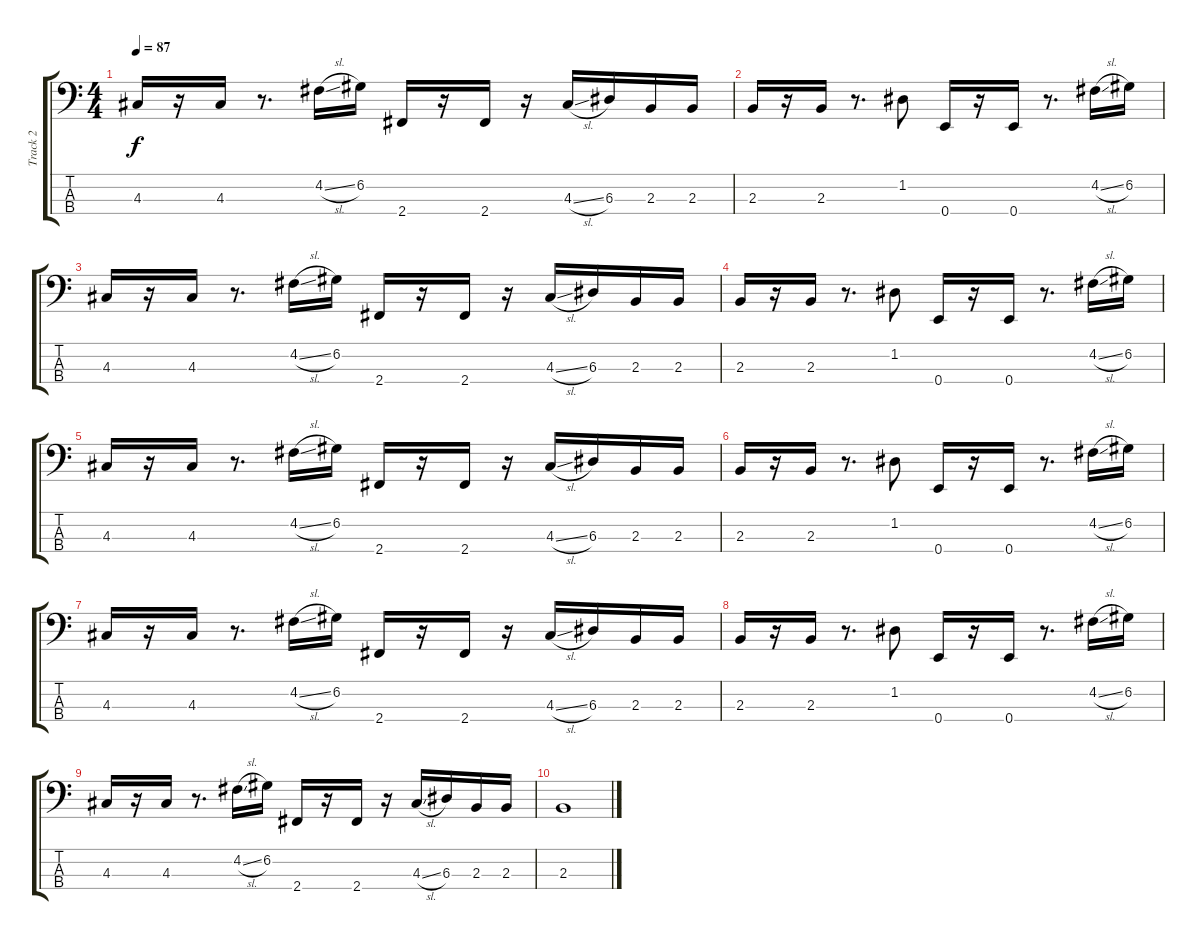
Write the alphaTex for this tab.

\track ("Track 2" "Track 2") {instrument electricbassfinger}
\staff {score tabs}
\tuning (G2 D2 A1 E1) {hide}
\ts (4 4)
\tempo 87
\clef f4
\ks c
4.3.16{dy f} r.16 4.3.16 r.8{d} 4.2{sl}.16 6.2.16 2.4.16 r.16 2.4.16 r.16 4.3{sl}.16 6.3.16 2.3.16 2.3.16 |
2.3.16 r.16 2.3.16 r.8{d} 1.2.8 0.4.16 r.16 0.4.16 r.8{d} 4.2{sl}.16 6.2.16 |
4.3.16 r.16 4.3.16 r.8{d} 4.2{sl}.16 6.2.16 2.4.16 r.16 2.4.16 r.16 4.3{sl}.16 6.3.16 2.3.16 2.3.16 |
2.3.16 r.16 2.3.16 r.8{d} 1.2.8 0.4.16 r.16 0.4.16 r.8{d} 4.2{sl}.16 6.2.16 |
4.3.16 r.16 4.3.16 r.8{d} 4.2{sl}.16 6.2.16 2.4.16 r.16 2.4.16 r.16 4.3{sl}.16 6.3.16 2.3.16 2.3.16 |
2.3.16 r.16 2.3.16 r.8{d} 1.2.8 0.4.16 r.16 0.4.16 r.8{d} 4.2{sl}.16 6.2.16 |
4.3.16 r.16 4.3.16 r.8{d} 4.2{sl}.16 6.2.16 2.4.16 r.16 2.4.16 r.16 4.3{sl}.16 6.3.16 2.3.16 2.3.16 |
2.3.16 r.16 2.3.16 r.8{d} 1.2.8 0.4.16 r.16 0.4.16 r.8{d} 4.2{sl}.16 6.2.16 |
4.3.16 r.16 4.3.16 r.8{d} 4.2{sl}.16 6.2.16 2.4.16 r.16 2.4.16 r.16 4.3{sl}.16 6.3.16 2.3.16 2.3.16 |
2.3.1
